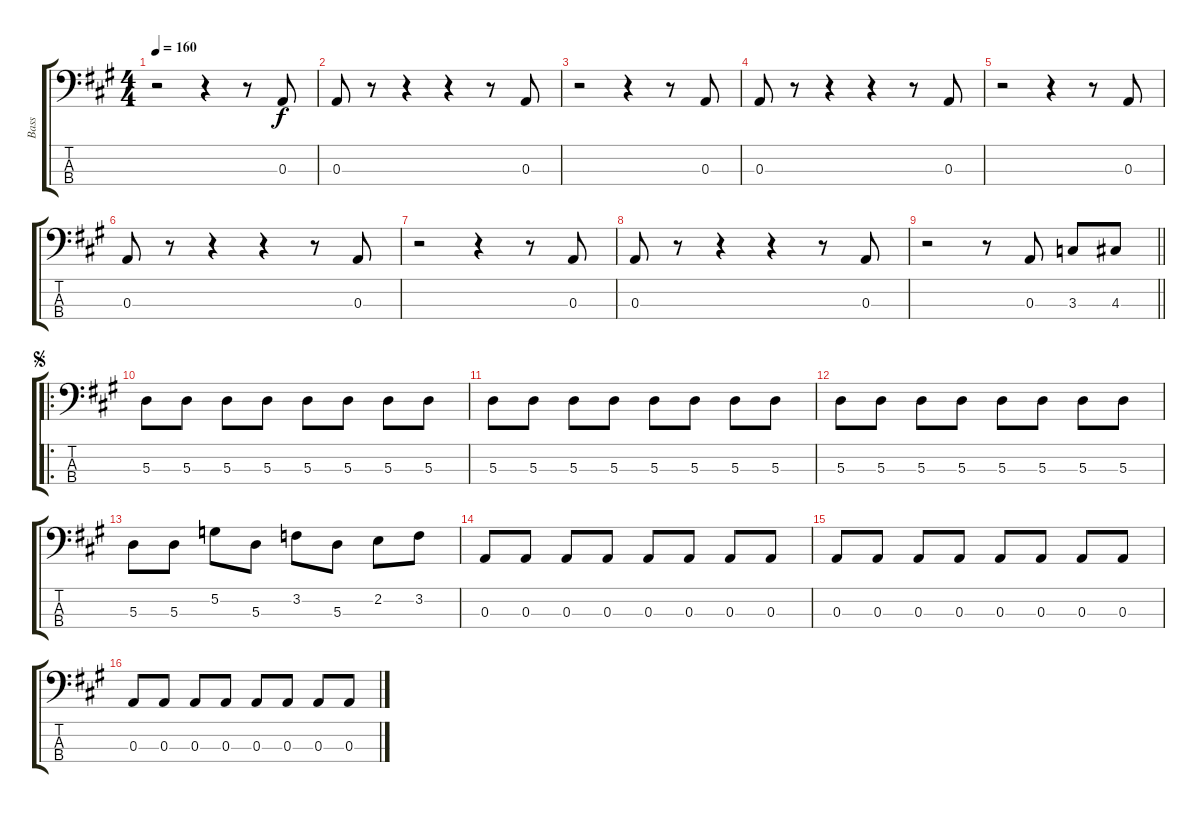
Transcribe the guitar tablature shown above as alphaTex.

\track ("Bass" "Bass") {instrument electricbassfinger}
\staff {score tabs}
\tuning (G2 D2 A1 E1) {hide}
\ts (4 4)
\tempo 160
\clef f4
\ks a
r.2{dy f instrument electricbassfinger} r.4 r.8 0.3.8 |
0.3.8 r.8 r.4 r.4 r.8 0.3.8 |
r.2 r.4 r.8 0.3.8 |
0.3.8 r.8 r.4 r.4 r.8 0.3.8 |
r.2 r.4 r.8 0.3.8 |
0.3.8 r.8 r.4 r.4 r.8 0.3.8 |
r.2 r.4 r.8 0.3.8 |
0.3.8 r.8 r.4 r.4 r.8 0.3.8 |
\barLineRight lightlight
r.2 r.8 0.3.8 3.3.8 4.3.8 |
\ro
\jump segno
5.3.8 5.3.8 5.3.8 5.3.8 5.3.8 5.3.8 5.3.8 5.3.8 |
5.3.8 5.3.8 5.3.8 5.3.8 5.3.8 5.3.8 5.3.8 5.3.8 |
5.3.8 5.3.8 5.3.8 5.3.8 5.3.8 5.3.8 5.3.8 5.3.8 |
5.3.8 5.3.8 5.2.8 5.3.8 3.2.8 5.3.8 2.2.8 3.2.8 |
0.3.8 0.3.8 0.3.8 0.3.8 0.3.8 0.3.8 0.3.8 0.3.8 |
0.3.8 0.3.8 0.3.8 0.3.8 0.3.8 0.3.8 0.3.8 0.3.8 |
0.3.8 0.3.8 0.3.8 0.3.8 0.3.8 0.3.8 0.3.8 0.3.8
